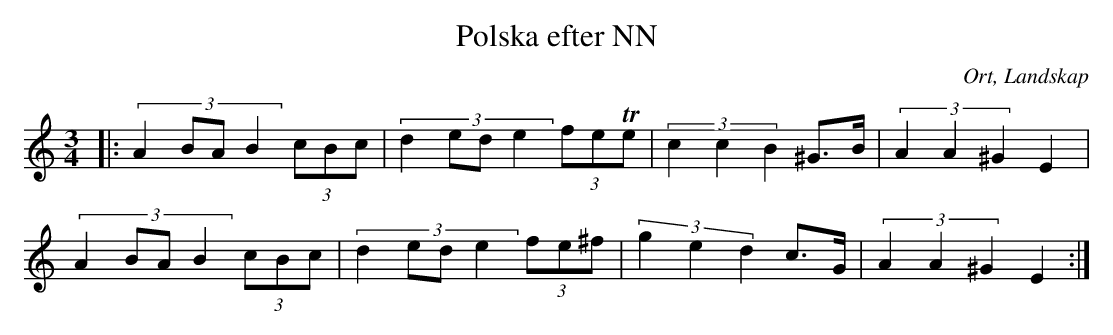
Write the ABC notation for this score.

X:1
T:Polska efter NN
O:Ort, Landskap
M:3/4
L:1/8
K:C
|: (3:2:4 A2 BA B2 (3cBc| (3:2:4 d2 ed e2 (3feTe|(3:2:3 c2 c2 B2 ^G>B|(3:2:3 A2 A2 ^G2 E2|
(3:2:4 A2 BA B2 (3cBc| (3:2:4 d2 ed e2 (3fe^f|(3:2:3 g2 e2 d2 c>G|(3:2:3 A2 A2 ^G2 E2:|
